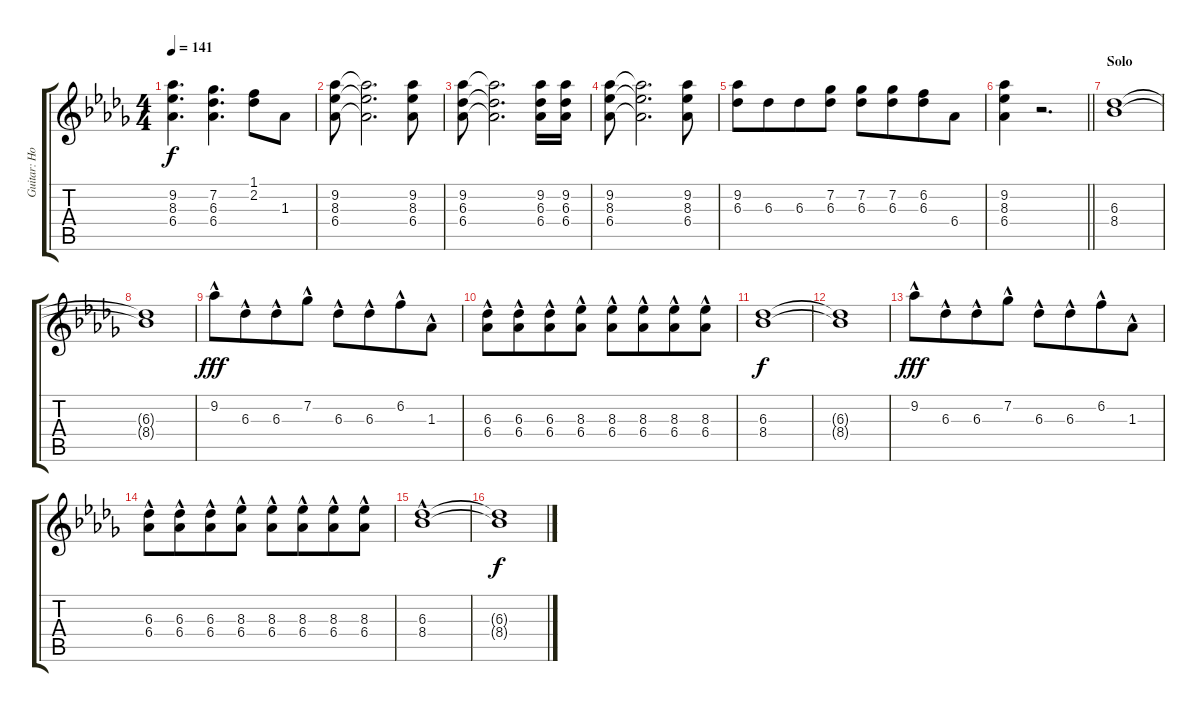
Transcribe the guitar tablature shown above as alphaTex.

\track ("Guitar: Howard" "Guitar: Ho") {instrument distortionguitar}
\staff {score tabs}
\tuning (E4 B3 G3 D3 A2 E2) {hide}
\ts (4 4)
\tempo 141
\clef g2
\ks db
(9.2{t} 8.3{t} 6.4{t}).4{d dy f} (7.2 6.3 6.4).4{d} (1.1 2.2).8 1.3.8 |
(9.2 8.3 6.4).8 (9.2{t} 8.3{t} 6.4{t}).2{d} (9.2 8.3 6.4).8 |
(9.2 6.3 6.4).8 (9.2{t} 6.3{t} 6.4{t}).2{d} (9.2 6.3 6.4).16 (9.2 6.3 6.4).16 |
(9.2 8.3 6.4).8 (9.2{t} 8.3{t} 6.4{t}).2{d} (9.2 8.3 6.4).8 |
(9.2 6.3).8 6.3.8{beam merge} 6.3.8 (7.2 6.3).8 (7.2 6.3).8 (7.2 6.3).8{beam merge} (6.2 6.3).8 6.4.8 |
\barLineRight lightlight
(9.2 8.3 6.4).4 r.2{d} |
\section ("" "Solo")
(6.3 8.4).1{volume 16} |
(6.3{t} 8.4{t}).1 |
9.2{hac}.8{dy fff} 6.3{hac}.8{beam merge} 6.3{hac}.8 7.2{hac}.8 6.3{hac}.8 6.3{hac}.8{beam merge} 6.2{hac}.8 1.3{hac}.8 |
(6.3{hac} 6.4{hac}).8 (6.3{hac} 6.4{hac}).8{beam merge} (6.3{hac} 6.4{hac}).8 (8.3{hac} 6.4{hac}).8 (8.3{hac} 6.4{hac}).8 (8.3{hac} 6.4{hac}).8{beam merge} (8.3{hac} 6.4{hac}).8 (8.3{hac} 6.4{hac}).8 |
(6.3 8.4).1{dy f} |
(6.3{t} 8.4{t}).1 |
9.2{hac}.8{dy fff} 6.3{hac}.8{beam merge} 6.3{hac}.8 7.2{hac}.8 6.3{hac}.8 6.3{hac}.8{beam merge} 6.2{hac}.8 1.3{hac}.8 |
(6.3{hac} 6.4{hac}).8 (6.3{hac} 6.4{hac}).8{beam merge} (6.3{hac} 6.4{hac}).8 (8.3{hac} 6.4{hac}).8 (8.3{hac} 6.4{hac}).8 (8.3{hac} 6.4{hac}).8{beam merge} (8.3{hac} 6.4{hac}).8 (8.3{hac} 6.4{hac}).8 |
(6.3{hac} 8.4{hac}).1 |
(6.3{t} 8.4{t}).1{dy f}
